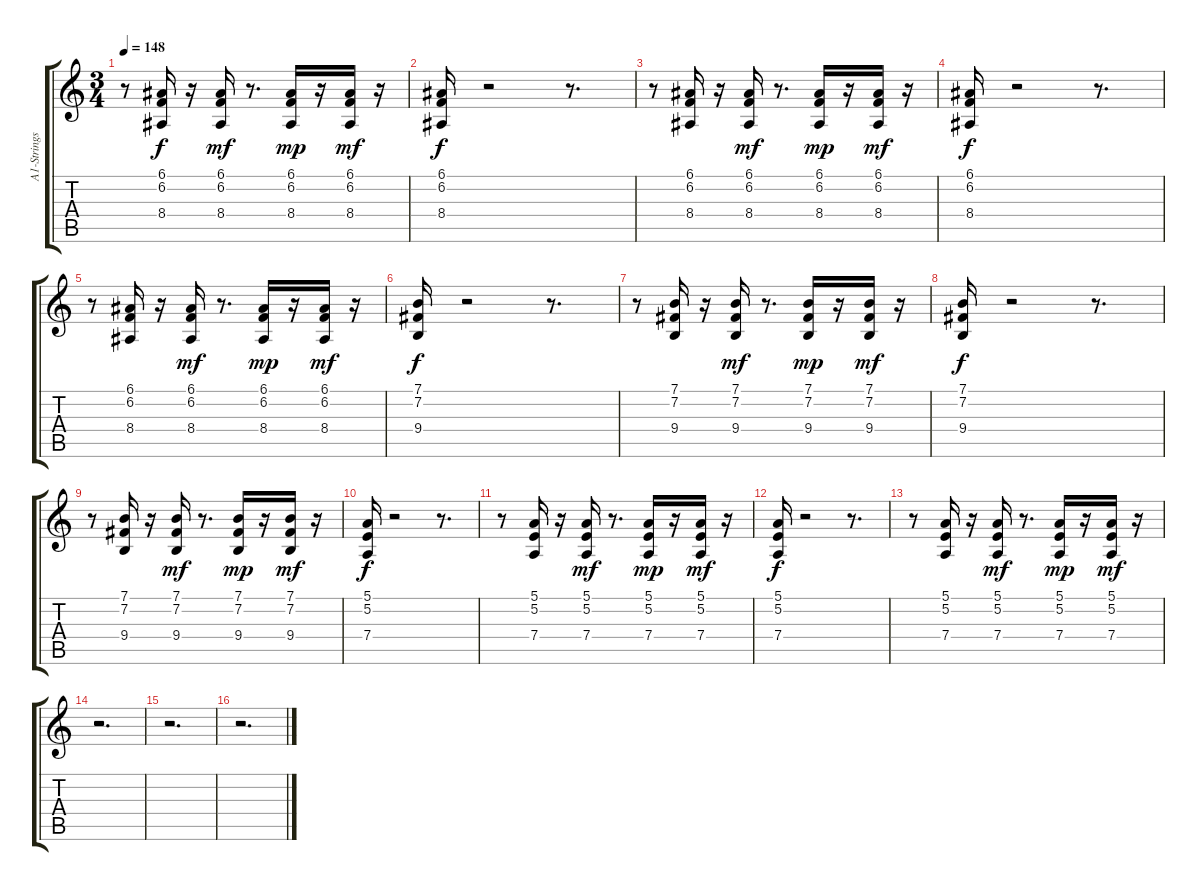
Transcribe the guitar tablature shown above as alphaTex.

\track ("A1-Strings     " "A1-Strings") {instrument stringensemble1}
\staff {score tabs}
\tuning (E4 B3 G3 D3 A2 E2) {hide}
\ts (3 4)
\tempo 148
\clef g2
\ks c
r.8{dy f} (6.1 6.2 8.4).16 r.16 (6.1 6.2 8.4).16{dy mf} r.8{d} (6.1 6.2 8.4).16{dy mp} r.16 (6.1 6.2 8.4).16{dy mf} r.16 |
(6.1 6.2 8.4).16{dy f} r.2 r.8{d} |
r.8 (6.1 6.2 8.4).16 r.16 (6.1 6.2 8.4).16{dy mf} r.8{d} (6.1 6.2 8.4).16{dy mp} r.16 (6.1 6.2 8.4).16{dy mf} r.16 |
(6.1 6.2 8.4).16{dy f} r.2 r.8{d} |
r.8 (6.1 6.2 8.4).16 r.16 (6.1 6.2 8.4).16{dy mf} r.8{d} (6.1 6.2 8.4).16{dy mp} r.16 (6.1 6.2 8.4).16{dy mf} r.16 |
(7.1 7.2 9.4).16{dy f} r.2 r.8{d} |
r.8 (7.1 7.2 9.4).16 r.16 (7.1 7.2 9.4).16{dy mf} r.8{d} (7.1 7.2 9.4).16{dy mp} r.16 (7.1 7.2 9.4).16{dy mf} r.16 |
(7.1 7.2 9.4).16{dy f} r.2 r.8{d} |
r.8 (7.1 7.2 9.4).16 r.16 (7.1 7.2 9.4).16{dy mf} r.8{d} (7.1 7.2 9.4).16{dy mp} r.16 (7.1 7.2 9.4).16{dy mf} r.16 |
(5.1 5.2 7.4).16{dy f} r.2 r.8{d} |
r.8 (5.1 5.2 7.4).16 r.16 (5.1 5.2 7.4).16{dy mf} r.8{d} (5.1 5.2 7.4).16{dy mp} r.16 (5.1 5.2 7.4).16{dy mf} r.16 |
(5.1 5.2 7.4).16{dy f} r.2 r.8{d} |
r.8 (5.1 5.2 7.4).16 r.16 (5.1 5.2 7.4).16{dy mf} r.8{d} (5.1 5.2 7.4).16{dy mp} r.16 (5.1 5.2 7.4).16{dy mf} r.16 |
r.2{d} |
r.2{d} |
r.2{d}
